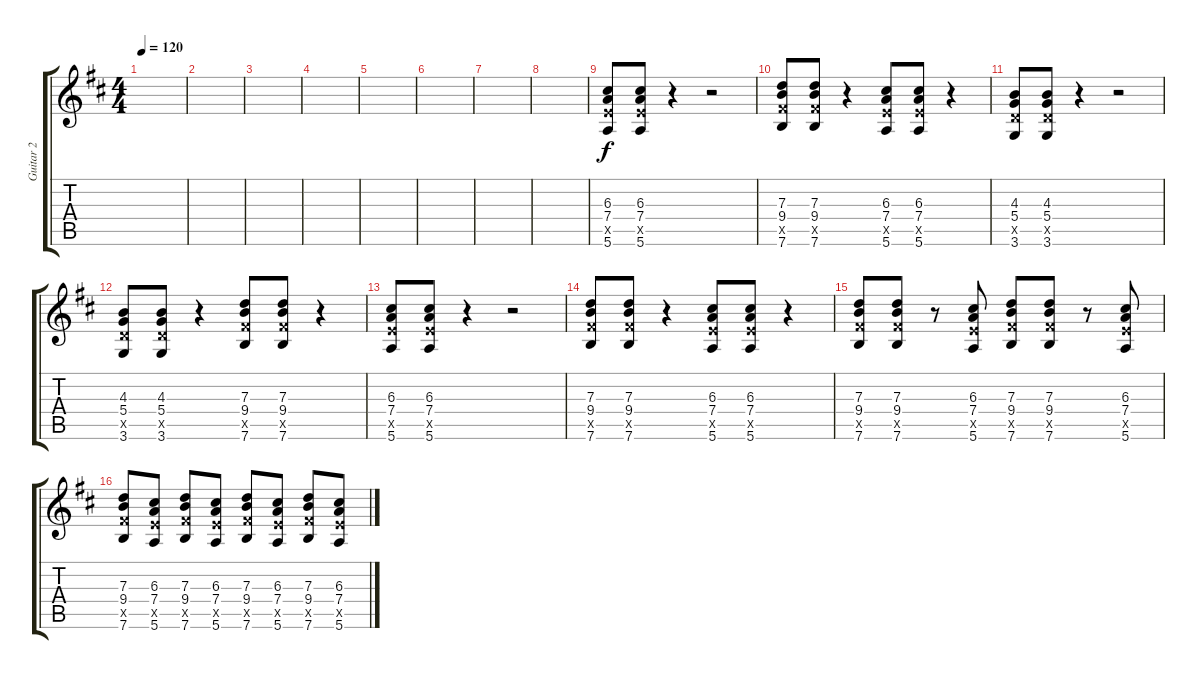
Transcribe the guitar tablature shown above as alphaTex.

\track ("Guitar 2" "Guitar 2") {instrument distortionguitar}
\staff {score tabs}
\tuning (E4 B3 G3 D3 A2 E2) {hide}
\ts (4 4)
\tempo 120
\clef g2
\ks d
|
|
|
|
|
|
|
|
(6.3 7.4 7.5{x} 5.6).8 (6.3 7.4 7.5{x} 5.6).8 r.4 r.2 |
(7.3 9.4 9.5{x} 7.6).8 (7.3 9.4 9.5{x} 7.6).8 r.4 (6.3 7.4 7.5{x} 5.6).8 (6.3 7.4 7.5{x} 5.6).8 r.4 |
(4.3 5.4 5.5{x} 3.6).8 (4.3 5.4 5.5{x} 3.6).8 r.4 r.2 |
(4.3 5.4 5.5{x} 3.6).8 (4.3 5.4 5.5{x} 3.6).8 r.4 (7.3 9.4 9.5{x} 7.6).8 (7.3 9.4 9.5{x} 7.6).8 r.4 |
(6.3 7.4 7.5{x} 5.6).8 (6.3 7.4 7.5{x} 5.6).8 r.4 r.2 |
(7.3 9.4 9.5{x} 7.6).8 (7.3 9.4 9.5{x} 7.6).8 r.4 (6.3 7.4 7.5{x} 5.6).8 (6.3 7.4 7.5{x} 5.6).8 r.4 |
(7.3 9.4 9.5{x} 7.6).8 (7.3 9.4 9.5{x} 7.6).8 r.8 (6.3 7.4 7.5{x} 5.6).8 (7.3 9.4 9.5{x} 7.6).8 (7.3 9.4 9.5{x} 7.6).8 r.8 (6.3 7.4 7.5{x} 5.6).8 |
(7.3 9.4 9.5{x} 7.6).8 (6.3 7.4 7.5{x} 5.6).8 (7.3 9.4 9.5{x} 7.6).8 (6.3 7.4 7.5{x} 5.6).8 (7.3 9.4 9.5{x} 7.6).8 (6.3 7.4 7.5{x} 5.6).8 (7.3 9.4 9.5{x} 7.6).8 (6.3 7.4 7.5{x} 5.6).8
